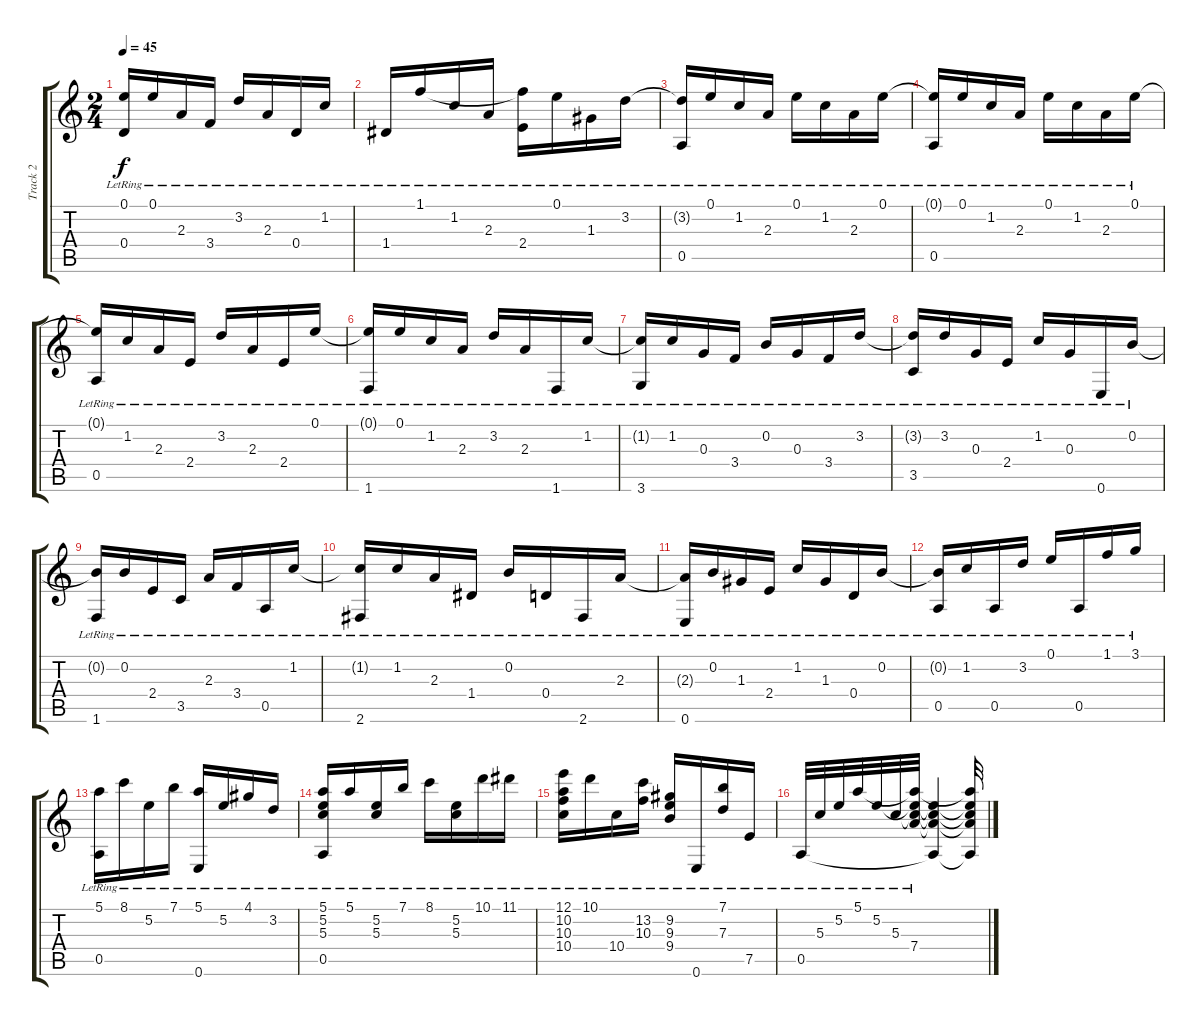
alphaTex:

\track ("Track 2" "Track 2") {instrument acousticguitarnylon}
\staff {score tabs}
\tuning (E4 B3 G3 D3 A2 E2) {hide}
\ts (2 4)
\tempo 45
\clef g2
\ks c
(0.1{t} 0.4{lr}).16{dy f} 0.1{lr}.16 2.3{lr}.16 3.4{lr}.16 3.2{lr}.16 2.3{lr}.16 0.4{lr}.16 1.2{lr}.16 |
1.4{lr}.16 1.1{lr}.16 1.2{lr}.16 2.3{lr}.16 (1.1{t} 2.4{lr}).16 0.1{lr}.16 1.3{lr}.16 3.2{lr}.16 |
(3.2{t} 0.5{lr}).16 0.1{lr}.16 1.2{lr}.16 2.3{lr}.16 0.1{lr}.16 1.2{lr}.16 2.3{lr}.16 0.1{lr}.16 |
(0.1{t} 0.5{lr}).16 0.1{lr}.16 1.2{lr}.16 2.3{lr}.16 0.1{lr}.16 1.2{lr}.16 2.3{lr}.16 0.1{lr}.16 |
(0.1{t} 0.5{lr}).16 1.2{lr}.16 2.3{lr}.16 2.4{lr}.16 3.2{lr}.16 2.3{lr}.16 2.4{lr}.16 0.1{lr}.16 |
(0.1{t} 1.6{lr}).16 0.1{lr}.16 1.2{lr}.16 2.3{lr}.16 3.2{lr}.16 2.3{lr}.16 1.6{lr}.16 1.2{lr}.16 |
(1.2{t} 3.6{lr}).16 1.2{lr}.16 0.3{lr}.16 3.4{lr}.16 0.2{lr}.16 0.3{lr}.16 3.4{lr}.16 3.2{lr}.16 |
(3.2{t} 3.5{lr}).16 3.2{lr}.16 0.3{lr}.16 2.4{lr}.16 1.2{lr}.16 0.3{lr}.16 0.6{lr}.16 0.2{lr}.16 |
(0.2{t} 1.6{lr}).16 0.2{lr}.16 2.4{lr}.16 3.5{lr}.16 2.3{lr}.16 3.4{lr}.16 0.5{lr}.16 1.2{lr}.16 |
(1.2{t} 2.6{lr}).16 1.2{lr}.16 2.3{lr}.16 1.4{lr}.16 0.2{lr}.16 0.4{lr}.16 2.6{lr}.16 2.3{lr}.16 |
(2.3{t} 0.6{lr}).16 0.2{lr}.16 1.3{lr}.16 2.4{lr}.16 1.2{lr}.16 1.3{lr}.16 0.4{lr}.16 0.2{lr}.16 |
(0.2{t} 0.5{lr}).16 1.2{lr}.16 0.5{lr}.16 3.2{lr}.16 0.1{lr}.16 0.5{lr}.16 1.1{lr}.16 3.1{lr}.16 |
(5.1{lr} 0.5{lr}).16 8.1{lr}.16 5.2{lr}.16 7.1{lr}.16 (5.1{lr} 0.6{lr}).16 5.2{lr}.16 4.1{lr}.16 3.2{lr}.16 |
(5.1{lr} 5.2{lr} 5.3{lr} 0.5{lr}).16 5.1{lr}.16 (5.2{lr} 5.3{lr}).16 7.1{lr}.16 8.1{lr}.16 (5.2{lr} 5.3{lr}).16 10.1{lr}.16 11.1{lr}.16 |
(12.1{lr} 10.2{lr} 10.3{lr} 10.4{lr}).16 10.1{lr}.16 10.4{lr}.16 (13.2{lr} 10.3{lr}).16 (9.2{lr} 9.3{lr} 9.4{lr}).16 0.6{lr}.16 (7.1{lr} 7.3{lr}).16 7.5{lr}.16 |
0.5{lr}.32 5.3{lr}.32 5.2{lr}.32 5.1{lr}.32 5.2{lr}.32 5.3{lr}.32 (5.1{t} 5.2{t} 5.3{t} 7.4{lr}).32 (5.2{t} 5.3{t} 7.4{t} 0.5{t}).4 (5.1{t} 5.2{t} 5.3{t} 7.4{t} 0.5{t}).32
